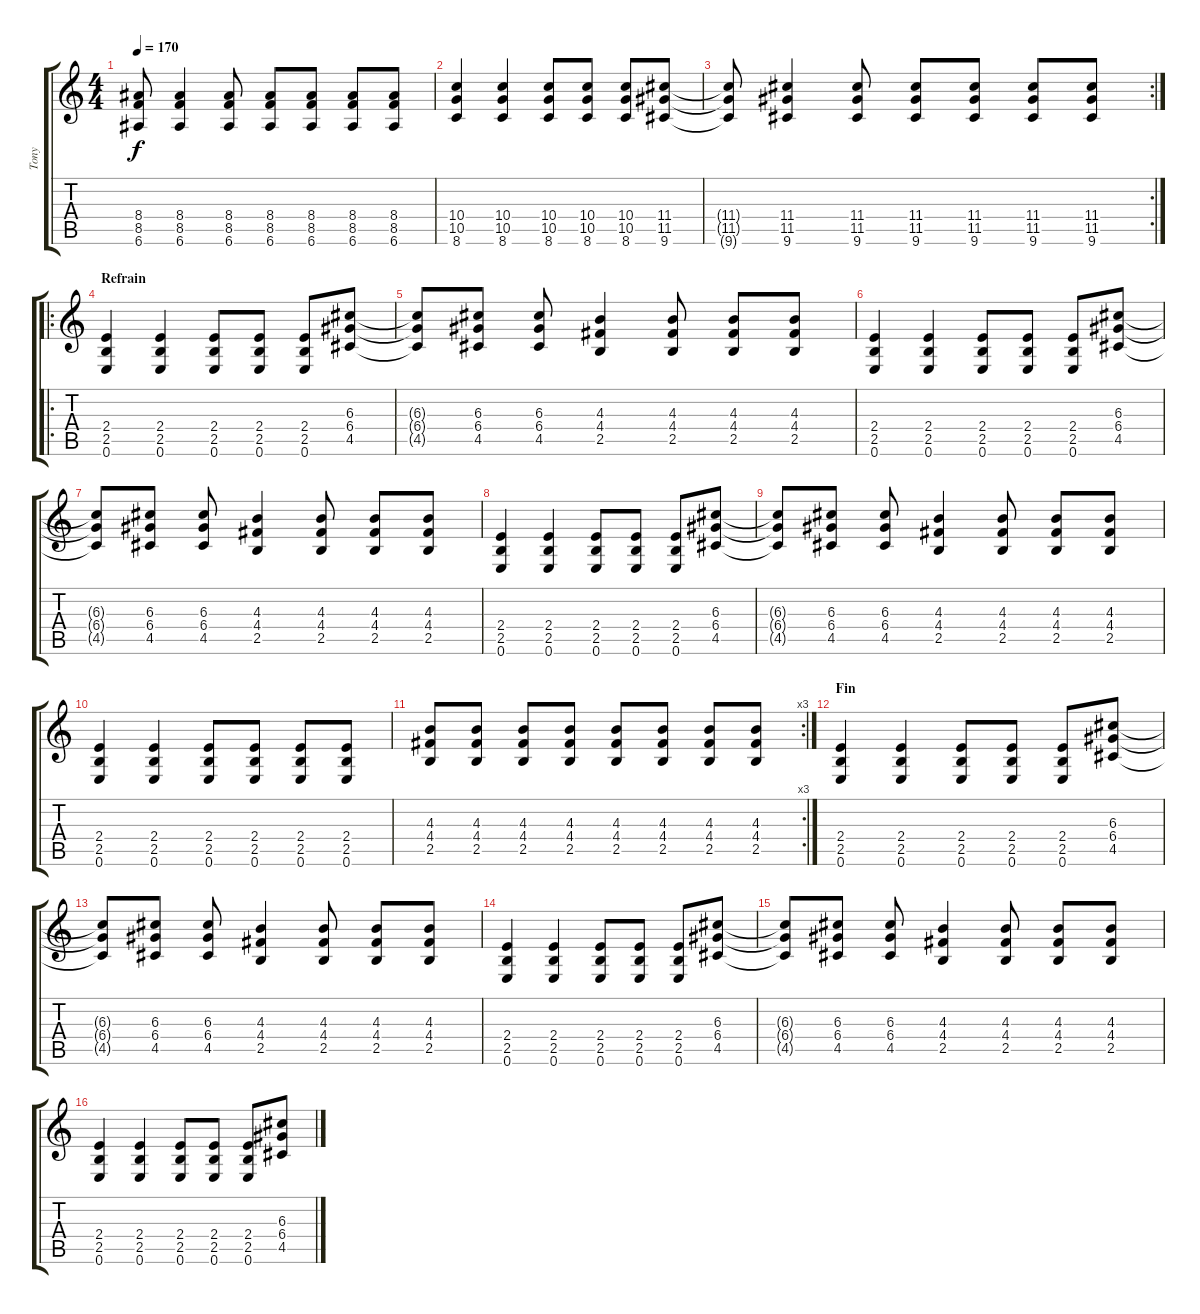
\track ("Tony" "Tony") {instrument distortionguitar}
\staff {score tabs}
\tuning (E4 B3 G3 D3 A2 E2) {hide}
\ts (4 4)
\tempo 170
\clef g2
\ks c
(8.4{t} 8.5{t} 6.6{t}).8{dy f} (8.4 8.5 6.6).4 (8.4 8.5 6.6).8 (8.4 8.5 6.6).8 (8.4 8.5 6.6).8 (8.4 8.5 6.6).8 (8.4 8.5 6.6).8 |
(10.4 10.5 8.6).4 (10.4 10.5 8.6).4 (10.4 10.5 8.6).8 (10.4 10.5 8.6).8 (10.4 10.5 8.6).8 (11.4 11.5 9.6).8 |
\rc 2
(11.4{t} 11.5{t} 9.6{t}).8 (11.4 11.5 9.6).4 (11.4 11.5 9.6).8 (11.4 11.5 9.6).8 (11.4 11.5 9.6).8 (11.4 11.5 9.6).8 (11.4 11.5 9.6).8 |
\ro
\section ("" "Refrain")
(2.4 2.5 0.6).4 (2.4 2.5 0.6).4 (2.4 2.5 0.6).8 (2.4 2.5 0.6).8 (2.4 2.5 0.6).8 (6.3 6.4 4.5).8 |
(6.3{t} 6.4{t} 4.5{t}).8 (6.3 6.4 4.5).8 (6.3 6.4 4.5).8 (4.3 4.4 2.5).4 (4.3 4.4 2.5).8 (4.3 4.4 2.5).8 (4.3 4.4 2.5).8 |
(2.4 2.5 0.6).4 (2.4 2.5 0.6).4 (2.4 2.5 0.6).8 (2.4 2.5 0.6).8 (2.4 2.5 0.6).8 (6.3 6.4 4.5).8 |
(6.3{t} 6.4{t} 4.5{t}).8 (6.3 6.4 4.5).8 (6.3 6.4 4.5).8 (4.3 4.4 2.5).4 (4.3 4.4 2.5).8 (4.3 4.4 2.5).8 (4.3 4.4 2.5).8 |
(2.4 2.5 0.6).4 (2.4 2.5 0.6).4 (2.4 2.5 0.6).8 (2.4 2.5 0.6).8 (2.4 2.5 0.6).8 (6.3 6.4 4.5).8 |
(6.3{t} 6.4{t} 4.5{t}).8 (6.3 6.4 4.5).8 (6.3 6.4 4.5).8 (4.3 4.4 2.5).4 (4.3 4.4 2.5).8 (4.3 4.4 2.5).8 (4.3 4.4 2.5).8 |
(2.4 2.5 0.6).4 (2.4 2.5 0.6).4 (2.4 2.5 0.6).8 (2.4 2.5 0.6).8 (2.4 2.5 0.6).8 (2.4 2.5 0.6).8 |
\rc 3
(4.3 4.4 2.5).8 (4.3 4.4 2.5).8 (4.3 4.4 2.5).8 (4.3 4.4 2.5).8 (4.3 4.4 2.5).8 (4.3 4.4 2.5).8 (4.3 4.4 2.5).8 (4.3 4.4 2.5).8 |
\section ("" "Fin")
(2.4 2.5 0.6).4 (2.4 2.5 0.6).4 (2.4 2.5 0.6).8 (2.4 2.5 0.6).8 (2.4 2.5 0.6).8 (6.3 6.4 4.5).8 |
(6.3{t} 6.4{t} 4.5{t}).8 (6.3 6.4 4.5).8 (6.3 6.4 4.5).8 (4.3 4.4 2.5).4 (4.3 4.4 2.5).8 (4.3 4.4 2.5).8 (4.3 4.4 2.5).8 |
(2.4 2.5 0.6).4 (2.4 2.5 0.6).4 (2.4 2.5 0.6).8 (2.4 2.5 0.6).8 (2.4 2.5 0.6).8 (6.3 6.4 4.5).8 |
(6.3{t} 6.4{t} 4.5{t}).8 (6.3 6.4 4.5).8 (6.3 6.4 4.5).8 (4.3 4.4 2.5).4 (4.3 4.4 2.5).8 (4.3 4.4 2.5).8 (4.3 4.4 2.5).8 |
(2.4 2.5 0.6).4 (2.4 2.5 0.6).4 (2.4 2.5 0.6).8 (2.4 2.5 0.6).8 (2.4 2.5 0.6).8 (6.3 6.4 4.5).8
